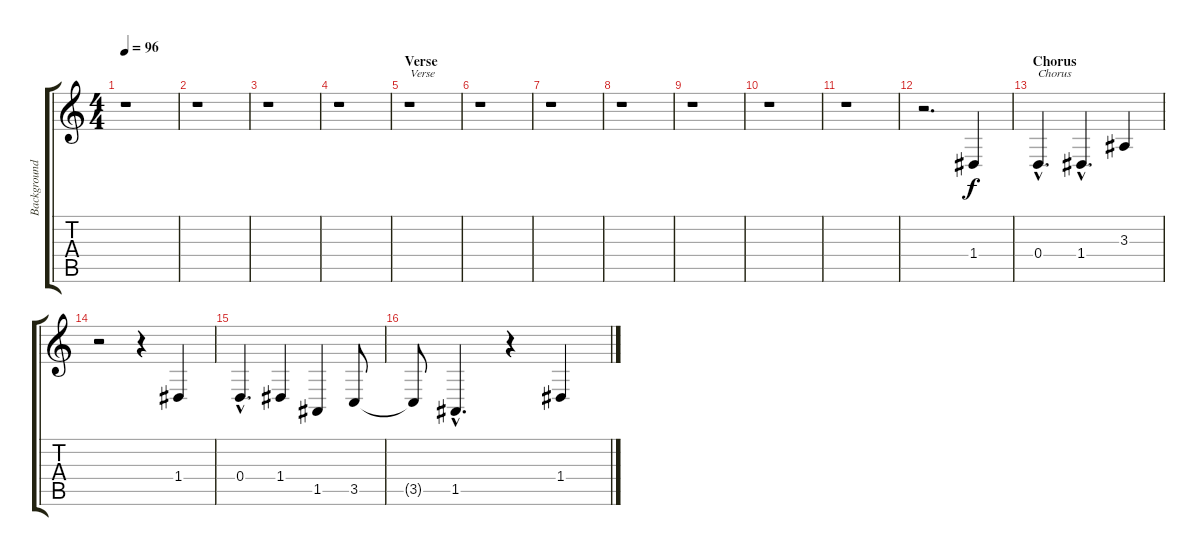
\track ("Background Vocal" "Background") {instrument lead1square}
\staff {score tabs}
\tuning (E4 B3 G3 D3 A2 E2) {hide}
\ts (4 4)
\tempo 96
\clef g2
\ks c
r.1{dy f} |
r.1 |
r.1 |
r.1 |
\section ("" "Verse")
r.1{txt "Verse"} |
r.1 |
r.1 |
r.1 |
r.1 |
r.1 |
r.1 |
r.2{d} 1.4.4 |
\section ("" "Chorus")
0.4{hac}.4{d txt "Chorus"} 1.4{hac}.4{d} 3.3.4 |
r.2 r.4 1.4.4 |
0.4{hac}.4{d} 1.4.4 1.5.4 3.5.8 |
3.5{t}.8 1.5{hac}.4{d} r.4 1.4.4
